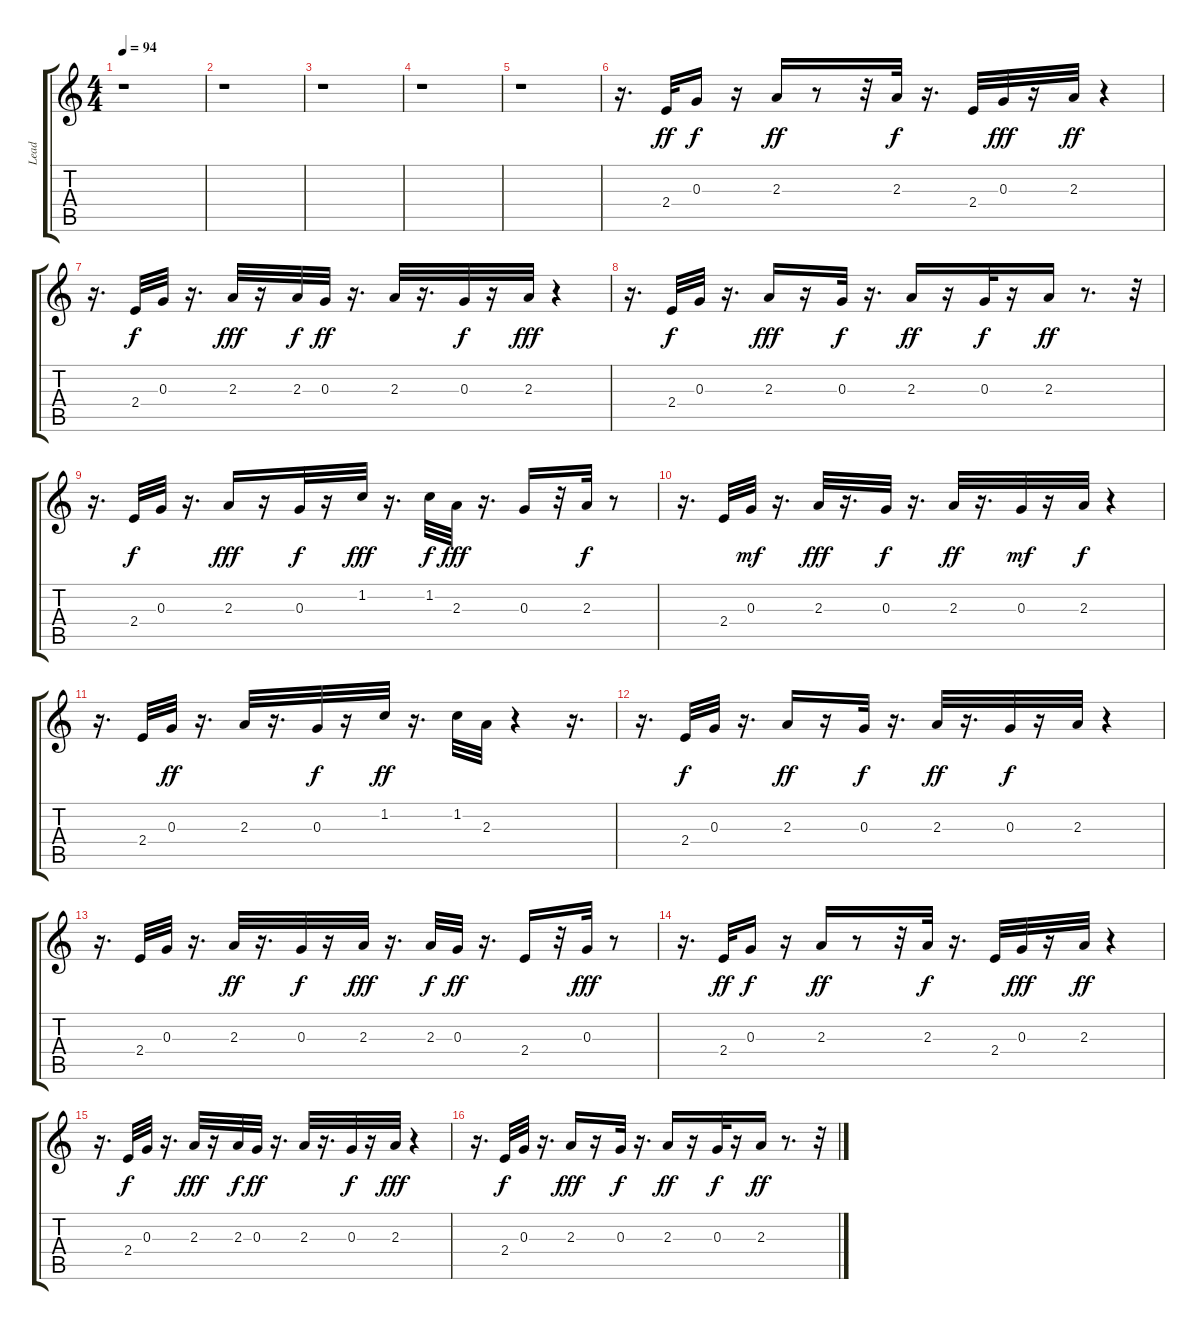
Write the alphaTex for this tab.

\track ("Lead" "Lead") {instrument electricguitarmuted}
\staff {score tabs}
\tuning (E4 B3 G3 D3 A2 E2) {hide}
\ts (4 4)
\tempo 94
\clef g2
\ks c
r.1{dy ff instrument electricguitarmuted} |
r.1 |
r.1 |
r.1 |
r.1 |
r.16{d} 2.4.32 0.3.16{dy f} r.16 2.3.16{dy ff} r.8 r.32 2.3.32{dy f} r.16{d} 2.4.32 0.3.32{dy fff} r.16 2.3.32{dy ff} r.4 |
r.16{d} 2.4.32{dy f} 0.3.32 r.16{d} 2.3.32{dy fff} r.16 2.3.32{dy f} 0.3.32{dy ff} r.16{d} 2.3.32 r.16{d} 0.3.32{dy f} r.16 2.3.32{dy fff} r.4 |
r.16{d} 2.4.32{dy f} 0.3.32 r.16{d} 2.3.16{dy fff} r.16 0.3.32{dy f} r.16{d} 2.3.16{dy ff} r.16 0.3.32{dy f} r.16 2.3.16{dy ff} r.8{d} r.32 |
r.16{d} 2.4.32{dy f} 0.3.32 r.16{d} 2.3.16{dy fff} r.16 0.3.32{dy f} r.16 1.2.32{dy fff} r.16{d} 1.2.32{dy f} 2.3.32{dy fff} r.16{d} 0.3.16 r.32 2.3.32{dy f} r.8 |
r.16{d} 2.4.32 0.3.32{dy mf} r.16{d} 2.3.32{dy fff} r.16{d} 0.3.32{dy f} r.16{d} 2.3.32{dy ff} r.16{d} 0.3.32{dy mf} r.16 2.3.32{dy f} r.4 |
r.16{d} 2.4.32 0.3.32{dy ff} r.16{d} 2.3.32 r.16{d} 0.3.32{dy f} r.16 1.2.32{dy ff} r.16{d} 1.2.32 2.3.32 r.4 r.16{d} |
r.16{d} 2.4.32{dy f} 0.3.32 r.16{d} 2.3.16{dy ff} r.16 0.3.32{dy f} r.16{d} 2.3.32{dy ff} r.16{d} 0.3.32{dy f} r.16 2.3.32 r.4 |
r.16{d} 2.4.32 0.3.32 r.16{d} 2.3.32{dy ff} r.16{d} 0.3.32{dy f} r.16 2.3.32{dy fff} r.16{d} 2.3.32{dy f} 0.3.32{dy ff} r.16{d} 2.4.16 r.32 0.3.32{dy fff} r.8 |
r.16{d} 2.4.32{dy ff} 0.3.16{dy f} r.16 2.3.16{dy ff} r.8 r.32 2.3.32{dy f} r.16{d} 2.4.32 0.3.32{dy fff} r.16 2.3.32{dy ff} r.4 |
r.16{d} 2.4.32{dy f} 0.3.32 r.16{d} 2.3.32{dy fff} r.16 2.3.32{dy f} 0.3.32{dy ff} r.16{d} 2.3.32 r.16{d} 0.3.32{dy f} r.16 2.3.32{dy fff} r.4 |
r.16{d} 2.4.32{dy f} 0.3.32 r.16{d} 2.3.16{dy fff} r.16 0.3.32{dy f} r.16{d} 2.3.16{dy ff} r.16 0.3.32{dy f} r.16 2.3.16{dy ff} r.8{d} r.32
